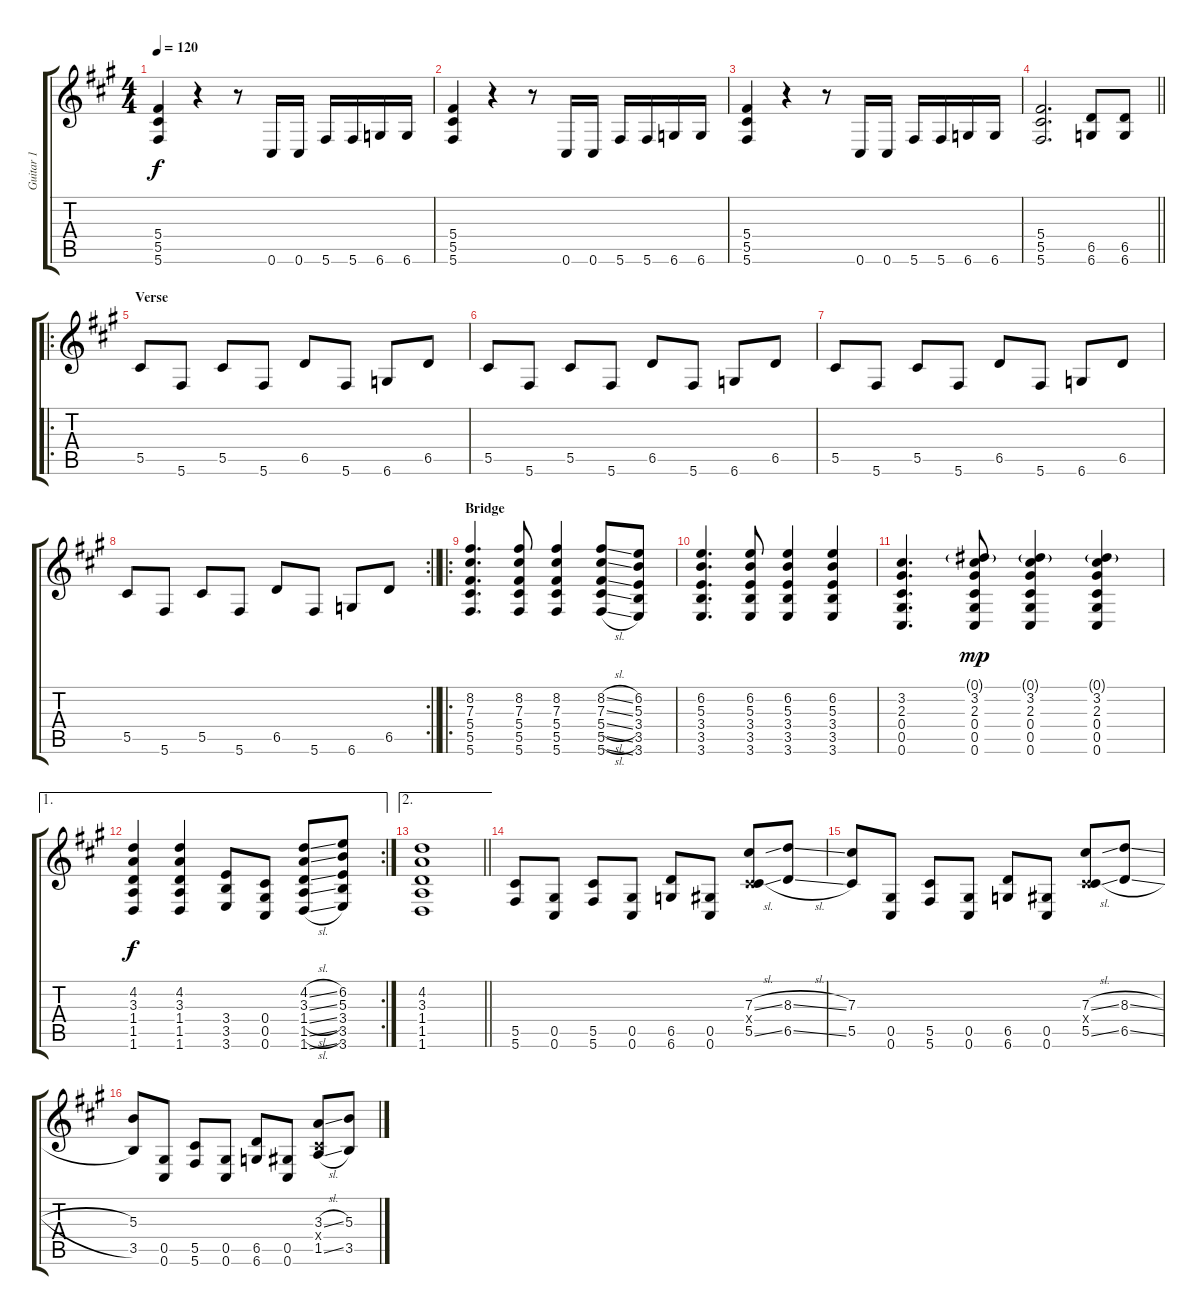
\track ("Guitar 1" "Guitar 1") {instrument distortionguitar}
\staff {score tabs}
\tuning (Eb4 Bb3 Gb3 Db3 Ab2 Db2) {hide}
\ts (4 4)
\section ("" "")
\tempo 120
\clef g2
\ks f#minor
(5.4 5.5 5.6).4{dy f} r.4 r.8 0.6.16 0.6.16 5.6.16 5.6.16 6.6.16 6.6.16 |
(5.4 5.5 5.6).4 r.4 r.8 0.6.16 0.6.16 5.6.16 5.6.16 6.6.16 6.6.16 |
(5.4 5.5 5.6).4 r.4 r.8 0.6.16 0.6.16 5.6.16 5.6.16 6.6.16 6.6.16 |
\barLineRight lightlight
(5.4 5.5 5.6).2{d} (6.5 6.6).8 (6.5 6.6).8 |
\ro
\section ("" "Verse")
5.5.8 5.6.8 5.5.8 5.6.8 6.5.8 5.6.8 6.6.8 6.5.8 |
5.5.8 5.6.8 5.5.8 5.6.8 6.5.8 5.6.8 6.6.8 6.5.8 |
5.5.8 5.6.8 5.5.8 5.6.8 6.5.8 5.6.8 6.6.8 6.5.8 |
\rc 2
\barLineRight lightlight
5.5.8 5.6.8 5.5.8 5.6.8 6.5.8 5.6.8 6.6.8 6.5.8 |
\ro
\section ("" "Bridge")
(8.2 7.3 5.4 5.5 5.6).4{d} (8.2 7.3 5.4 5.5 5.6).8 (8.2 7.3 5.4 5.5 5.6).4 (8.2{sl} 7.3{sl} 5.4{sl} 5.5{sl} 5.6{sl}).8 (6.2 5.3 3.4 3.5 3.6).8 |
(6.2 5.3 3.4 3.5 3.6).4{d} (6.2 5.3 3.4 3.5 3.6).8 (6.2 5.3 3.4 3.5 3.6).4 (6.2 5.3 3.4 3.5 3.6).4 |
(3.2 2.3 0.4 0.5 0.6).4{d} (0.1{g} 3.2 2.3 0.4 0.5 0.6).8{dy mp} (0.1{g} 3.2 2.3 0.4 0.5 0.6).4 (0.1{g} 3.2 2.3 0.4 0.5 0.6).4 |
\ae 1
\rc 2
(4.2 3.3 1.4 1.5 1.6).4{dy f} (4.2 3.3 1.4 1.5 1.6).4 (3.4 3.5 3.6).8 (0.4 0.5 0.6).8 (4.2{sl} 3.3{sl} 1.4{sl} 1.5{sl} 1.6{sl}).8 (6.2 5.3 3.4 3.5 3.6).8 |
\ae 2
\barLineRight lightlight
(4.2 3.3 1.4 1.5 1.6).1 |
\section ("" "")
(5.5 5.6).8 (0.5 0.6).8 (5.5 5.6).8 (0.5 0.6).8 (6.5 6.6).8 (0.5 0.6).8 (7.3{sl} 0.4{x} 5.5{sl}).8 (8.3{sl} 6.5{sl}).8 |
(7.3 5.5).8 (0.5 0.6).8 (5.5 5.6).8 (0.5 0.6).8 (6.5 6.6).8 (0.5 0.6).8 (7.3{sl} 0.4{x} 5.5{sl}).8 (8.3{sl} 6.5{sl}).8 |
(5.3 3.5).8 (0.5 0.6).8 (5.5 5.6).8 (0.5 0.6).8 (6.5 6.6).8 (0.5 0.6).8 (3.3{sl} 0.4{x} 1.5{sl}).8 (5.3{sl} 3.5{sl}).8
